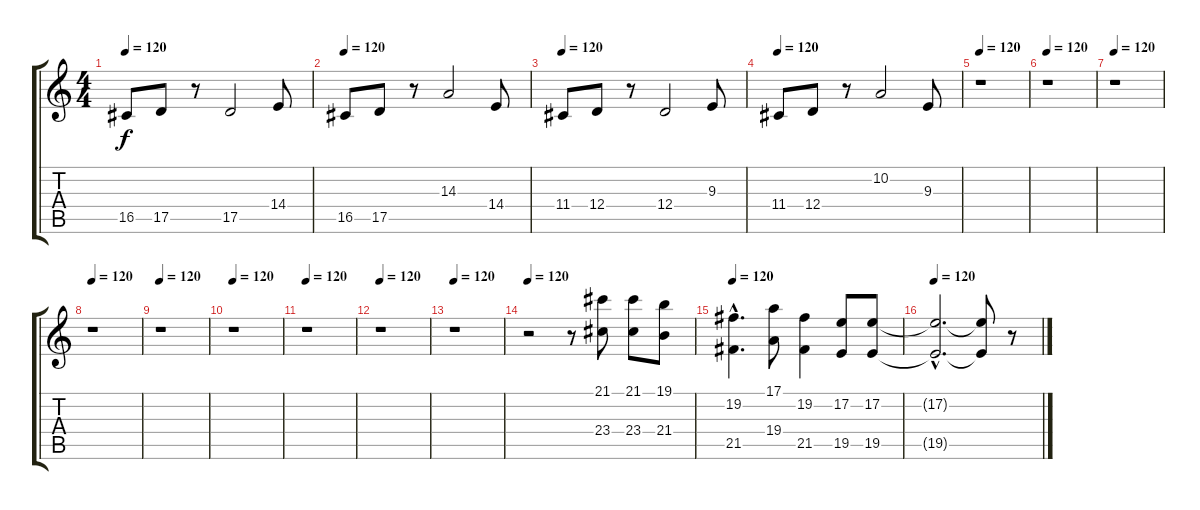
\track "" {instrument synthstrings1}
\staff {score tabs}
\tuning (E4 B3 G3 D3 A2 E2) {hide}
\ts (4 4)
\tempo 120
\clef g2
\ks c
16.5.8{dy f} 17.5.8 r.8 17.5.2 14.4.8 |
\tempo 120
16.5.8 17.5.8 r.8 14.3.2 14.4.8 |
\tempo 120
11.4.8 12.4.8 r.8 12.4.2 9.3.8 |
\tempo 120
11.4.8 12.4.8 r.8 10.2.2 9.3.8 |
\tempo 120
r.1 |
\tempo 120
r.1 |
\tempo 120
r.1 |
\tempo 120
r.1 |
\tempo 120
r.1 |
\tempo 120
r.1 |
\tempo 120
r.1 |
\tempo 120
r.1 |
\tempo 120
r.1 |
\tempo 120
r.2 r.8 (21.1 23.4).8 (21.1 23.4).8 (19.1 21.4).8 |
\tempo 120
(19.2{hac} 21.5{hac}).4{d} (17.1 19.4).8 (19.2 21.5).4 (17.2 19.5).8 (17.2 19.5).8 |
\tempo 120
(17.2{hac t} 19.5{hac t}).2{d} (17.2{t} 19.5{t}).8 r.8
